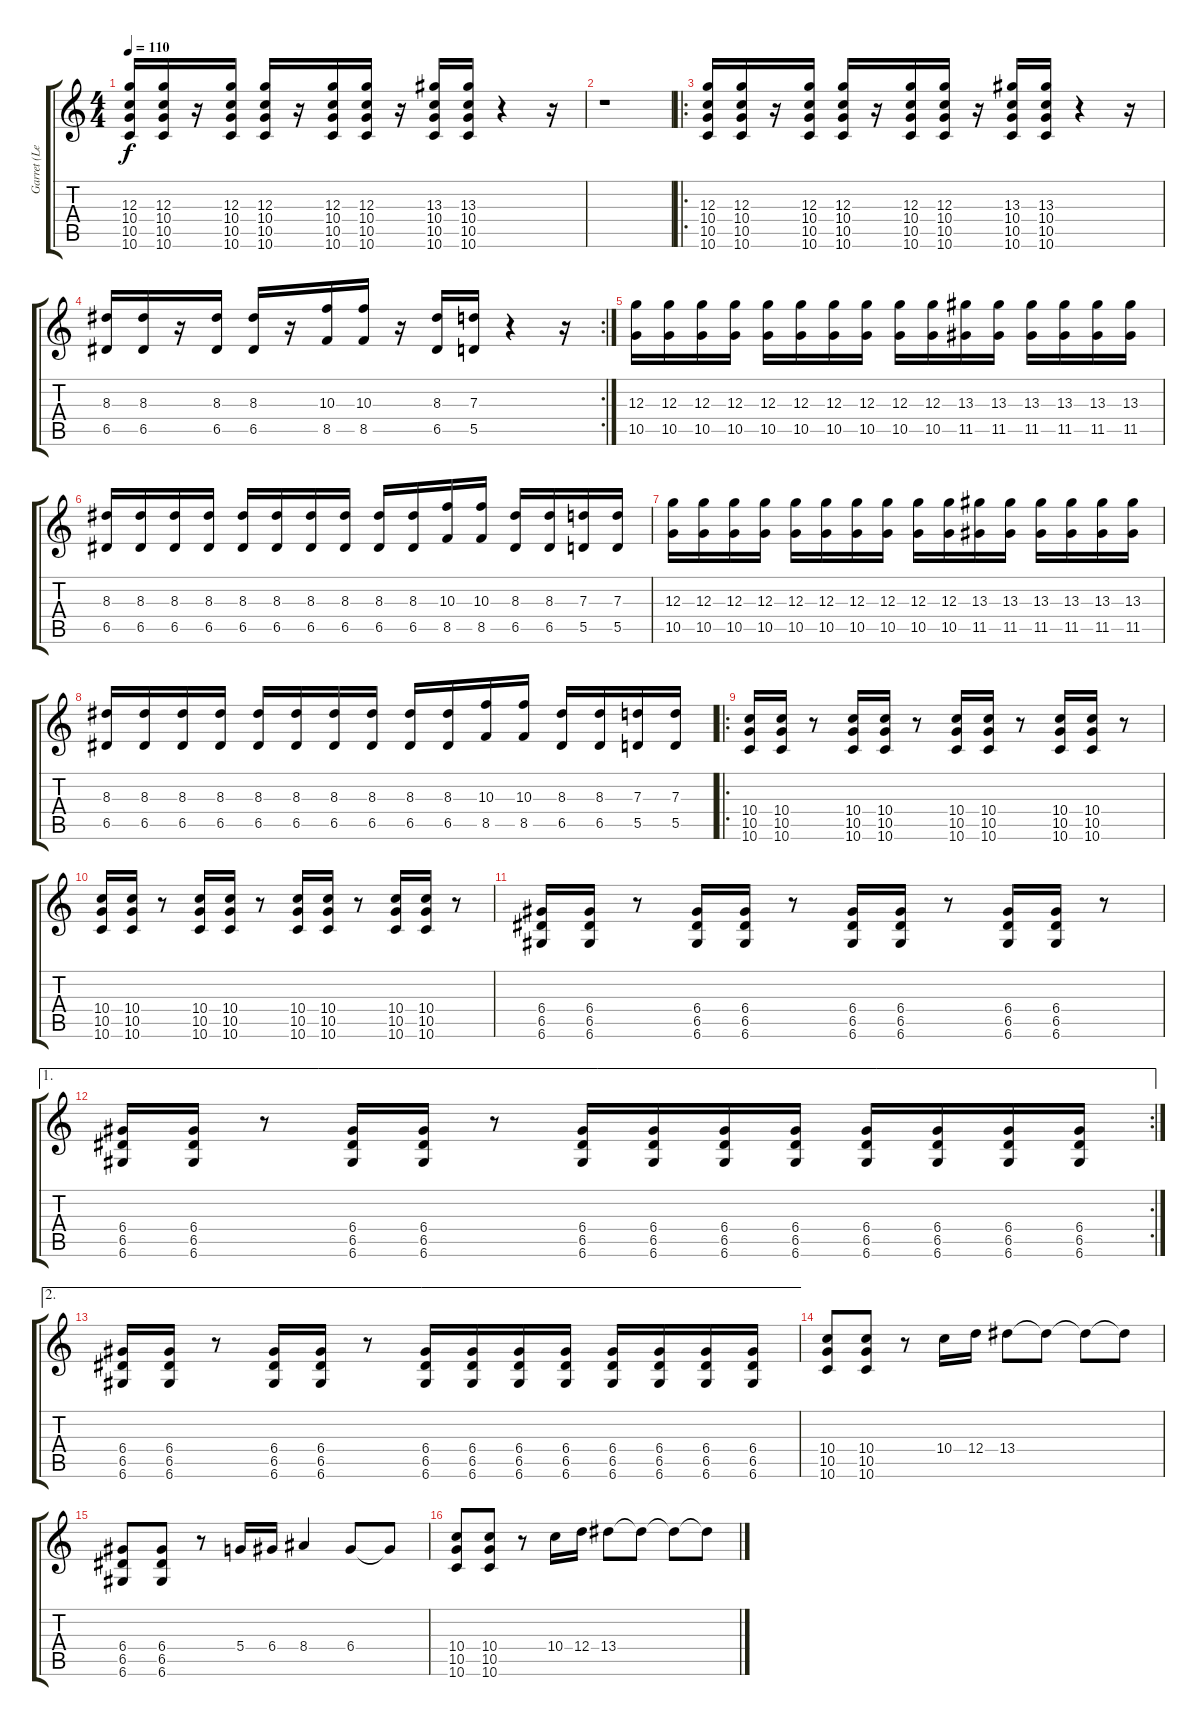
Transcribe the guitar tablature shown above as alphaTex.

\track ("Garret (Lead Guitar)" "Garret (Le") {instrument distortionguitar}
\staff {score tabs}
\tuning (E4 B3 G3 D3 A2 D2) {hide}
\ts (4 4)
\tempo 110
\clef g2
\ks c
(12.3 10.4 10.5 10.6).16{dy f instrument distortionguitar} (12.3 10.4 10.5 10.6).16 r.16 (12.3 10.4 10.5 10.6).16 (12.3 10.4 10.5 10.6).16 r.16 (12.3 10.4 10.5 10.6).16 (12.3 10.4 10.5 10.6).16 r.16 (13.3 10.4 10.5 10.6).16 (13.3 10.4 10.5 10.6).16 r.4 r.16 |
r.1 |
\ro
(12.3 10.4 10.5 10.6).16 (12.3 10.4 10.5 10.6).16 r.16 (12.3 10.4 10.5 10.6).16 (12.3 10.4 10.5 10.6).16 r.16 (12.3 10.4 10.5 10.6).16 (12.3 10.4 10.5 10.6).16 r.16 (13.3 10.4 10.5 10.6).16 (13.3 10.4 10.5 10.6).16 r.4 r.16 |
\rc 2
(8.3 6.5).16 (8.3 6.5).16 r.16 (8.3 6.5).16 (8.3 6.5).16 r.16 (10.3 8.5).16 (10.3 8.5).16 r.16 (8.3 6.5).16 (7.3 5.5).16 r.4 r.16 |
(12.3 10.5).16 (12.3 10.5).16 (12.3 10.5).16 (12.3 10.5).16 (12.3 10.5).16 (12.3 10.5).16 (12.3 10.5).16 (12.3 10.5).16 (12.3 10.5).16 (12.3 10.5).16 (13.3 11.5).16 (13.3 11.5).16 (13.3 11.5).16 (13.3 11.5).16 (13.3 11.5).16 (13.3 11.5).16 |
(8.3 6.5).16 (8.3 6.5).16 (8.3 6.5).16 (8.3 6.5).16 (8.3 6.5).16 (8.3 6.5).16 (8.3 6.5).16 (8.3 6.5).16 (8.3 6.5).16 (8.3 6.5).16 (10.3 8.5).16 (10.3 8.5).16 (8.3 6.5).16 (8.3 6.5).16 (7.3 5.5).16 (7.3 5.5).16 |
(12.3 10.5).16 (12.3 10.5).16 (12.3 10.5).16 (12.3 10.5).16 (12.3 10.5).16 (12.3 10.5).16 (12.3 10.5).16 (12.3 10.5).16 (12.3 10.5).16 (12.3 10.5).16 (13.3 11.5).16 (13.3 11.5).16 (13.3 11.5).16 (13.3 11.5).16 (13.3 11.5).16 (13.3 11.5).16 |
(8.3 6.5).16 (8.3 6.5).16 (8.3 6.5).16 (8.3 6.5).16 (8.3 6.5).16 (8.3 6.5).16 (8.3 6.5).16 (8.3 6.5).16 (8.3 6.5).16 (8.3 6.5).16 (10.3 8.5).16 (10.3 8.5).16 (8.3 6.5).16 (8.3 6.5).16 (7.3 5.5).16 (7.3 5.5).16 |
\ro
(10.4 10.5 10.6).16 (10.4 10.5 10.6).16 r.8 (10.4 10.5 10.6).16 (10.4 10.5 10.6).16 r.8 (10.4 10.5 10.6).16 (10.4 10.5 10.6).16 r.8 (10.4 10.5 10.6).16 (10.4 10.5 10.6).16 r.8 |
(10.4 10.5 10.6).16 (10.4 10.5 10.6).16 r.8 (10.4 10.5 10.6).16 (10.4 10.5 10.6).16 r.8 (10.4 10.5 10.6).16 (10.4 10.5 10.6).16 r.8 (10.4 10.5 10.6).16 (10.4 10.5 10.6).16 r.8 |
(6.4 6.5 6.6).16 (6.4 6.5 6.6).16 r.8 (6.4 6.5 6.6).16 (6.4 6.5 6.6).16 r.8 (6.4 6.5 6.6).16 (6.4 6.5 6.6).16 r.8 (6.4 6.5 6.6).16 (6.4 6.5 6.6).16 r.8 |
\ae 1
\rc 2
(6.4 6.5 6.6).16 (6.4 6.5 6.6).16 r.8 (6.4 6.5 6.6).16 (6.4 6.5 6.6).16 r.8 (6.4 6.5 6.6).16 (6.4 6.5 6.6).16 (6.4 6.5 6.6).16 (6.4 6.5 6.6).16 (6.4 6.5 6.6).16 (6.4 6.5 6.6).16 (6.4 6.5 6.6).16 (6.4 6.5 6.6).16 |
\ae 2
(6.4 6.5 6.6).16 (6.4 6.5 6.6).16 r.8 (6.4 6.5 6.6).16 (6.4 6.5 6.6).16 r.8 (6.4 6.5 6.6).16 (6.4 6.5 6.6).16 (6.4 6.5 6.6).16 (6.4 6.5 6.6).16 (6.4 6.5 6.6).16 (6.4 6.5 6.6).16 (6.4 6.5 6.6).16 (6.4 6.5 6.6).16 |
(10.4 10.5 10.6).8 (10.4 10.5 10.6).8 r.8 10.4.16 12.4.16 13.4.8 13.4{t}.8 13.4{t}.8 13.4{t}.8 |
(6.4 6.5 6.6).8 (6.4 6.5 6.6).8 r.8 5.4.16 6.4.16 8.4.4 6.4.8 6.4{t}.8 |
(10.4 10.5 10.6).8 (10.4 10.5 10.6).8 r.8 10.4.16 12.4.16 13.4.8 13.4{t}.8 13.4{t}.8 13.4{t}.8
